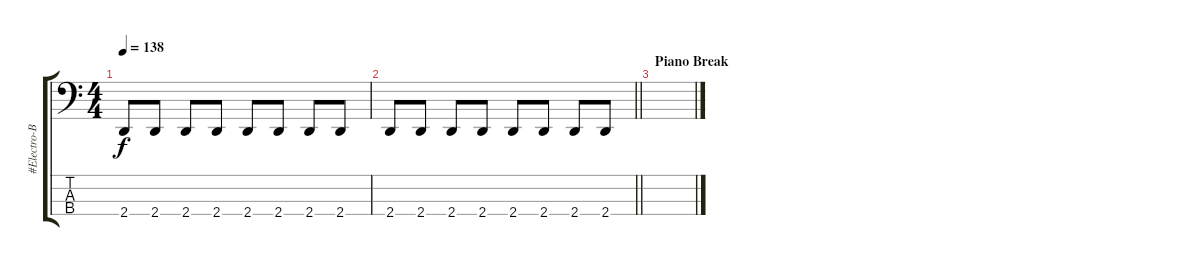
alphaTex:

\track ("#Electro-Bass" "#Electro-B") {instrument fretlessbass}
\staff {score tabs}
\tuning (G2 D2 A1 C1) {hide}
\ts (4 4)
\tempo 138
\clef f4
\ks c
2.4.8{dy f} 2.4.8 2.4.8 2.4.8 2.4.8 2.4.8 2.4.8 2.4.8 |
\barLineRight lightlight
2.4.8 2.4.8 2.4.8 2.4.8 2.4.8 2.4.8 2.4.8 2.4.8 |
\section ("" "Piano Break")
